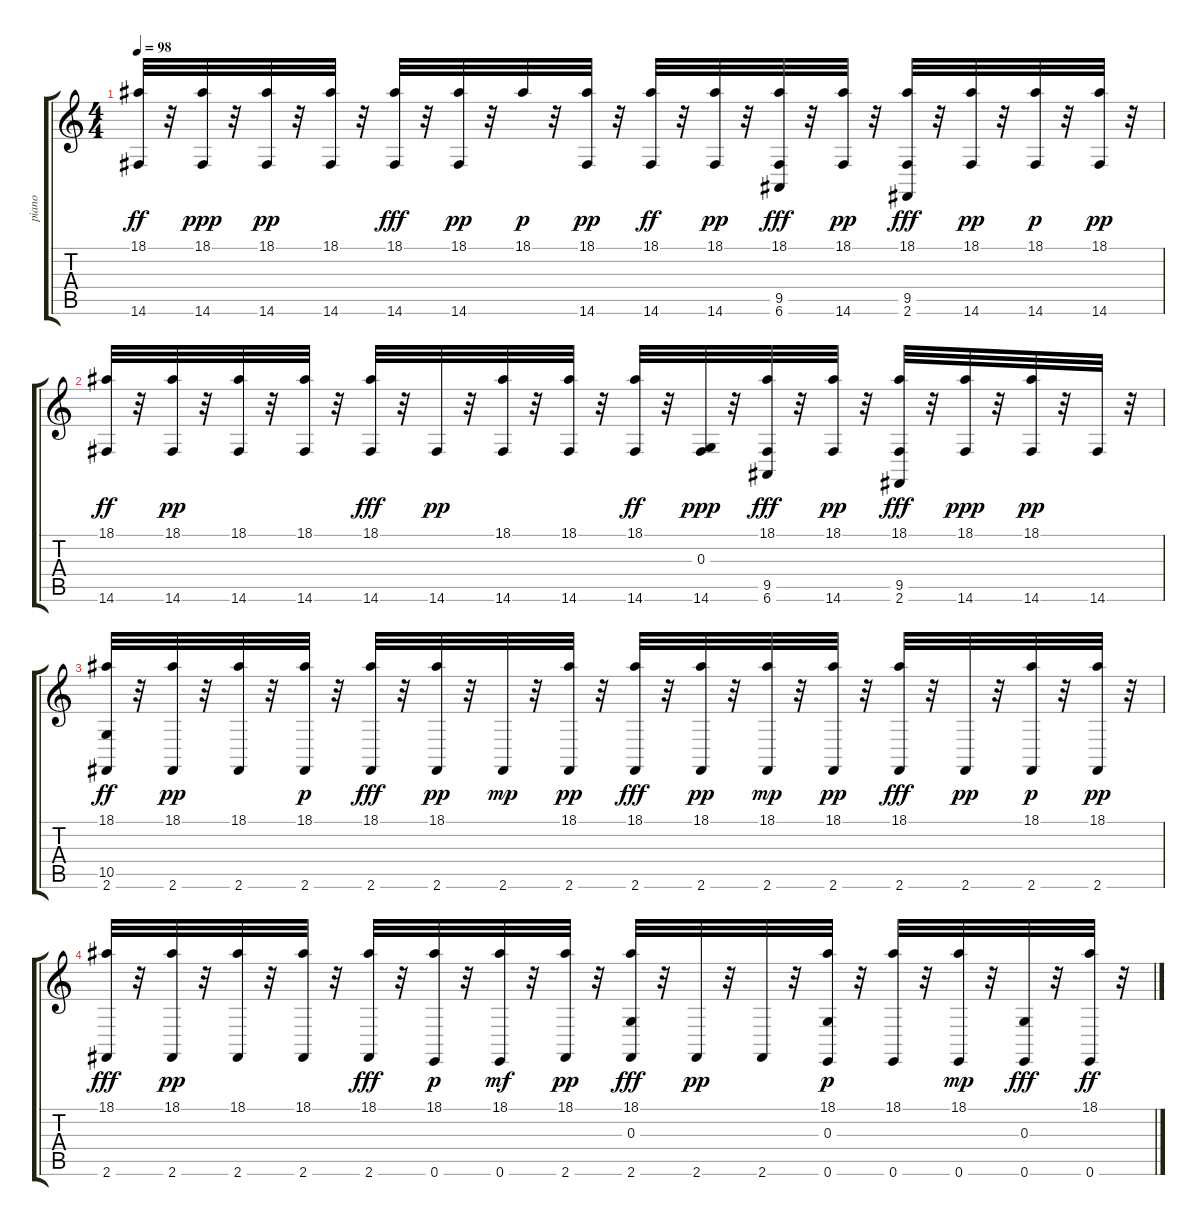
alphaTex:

\track ("piano" "piano") {instrument acousticgrandpiano}
\staff {score tabs}
\tuning (E4 B3 G3 D3 A2 E2) {hide}
\ts (4 4)
\tempo 98
\clef g2
\ks c
(18.1 14.6).32{dy ff} r.32 (18.1 14.6).32{dy ppp} r.32 (18.1 14.6).32{dy pp} r.32 (18.1 14.6).32 r.32 (18.1 14.6).32{dy fff} r.32 (18.1 14.6).32{dy pp} r.32 18.1.32{dy p} r.32 (18.1 14.6).32{dy pp} r.32 (18.1 14.6).32{dy ff} r.32 (18.1 14.6).32{dy pp} r.32 (18.1 9.5 6.6).32{dy fff} r.32 (18.1 14.6).32{dy pp} r.32 (18.1 9.5 2.6).32{dy fff} r.32 (18.1 14.6).32{dy pp} r.32 (18.1 14.6).32{dy p} r.32 (18.1 14.6).32{dy pp} r.32 |
(18.1 14.6).32{dy ff} r.32 (18.1 14.6).32{dy pp} r.32 (18.1 14.6).32 r.32 (18.1 14.6).32 r.32 (18.1 14.6).32{dy fff} r.32 14.6.32{dy pp} r.32 (18.1 14.6).32 r.32 (18.1 14.6).32 r.32 (18.1 14.6).32{dy ff} r.32 (0.3 14.6).32{dy ppp} r.32 (18.1 9.5 6.6).32{dy fff} r.32 (18.1 14.6).32{dy pp} r.32 (18.1 9.5 2.6).32{dy fff} r.32 (18.1 14.6).32{dy ppp} r.32 (18.1 14.6).32{dy pp} r.32 14.6.32 r.32 |
(18.1 10.5 2.6).32{dy ff instrument acousticgrandpiano} r.32 (18.1 2.6).32{dy pp} r.32 (18.1 2.6).32 r.32 (18.1 2.6).32{dy p} r.32 (18.1 2.6).32{dy fff} r.32 (18.1 2.6).32{dy pp} r.32 2.6.32{dy mp} r.32 (18.1 2.6).32{dy pp} r.32 (18.1 2.6).32{dy fff} r.32 (18.1 2.6).32{dy pp} r.32 (18.1 2.6).32{dy mp} r.32 (18.1 2.6).32{dy pp} r.32 (18.1 2.6).32{dy fff} r.32 2.6.32{dy pp} r.32 (18.1 2.6).32{dy p} r.32 (18.1 2.6).32{dy pp} r.32 |
(18.1 2.6).32{dy fff} r.32 (18.1 2.6).32{dy pp} r.32 (18.1 2.6).32 r.32 (18.1 2.6).32 r.32 (18.1 2.6).32{dy fff} r.32 (18.1 0.6).32{dy p} r.32 (18.1 0.6).32{dy mf} r.32 (18.1 2.6).32{dy pp} r.32 (18.1 0.3 2.6).32{dy fff} r.32 2.6.32{dy pp} r.32 2.6.32 r.32 (18.1 0.3 0.6).32{dy p} r.32 (18.1 0.6).32 r.32 (18.1 0.6).32{dy mp} r.32 (0.3 0.6).32{dy fff} r.32 (18.1 0.6).32{dy ff} r.32
